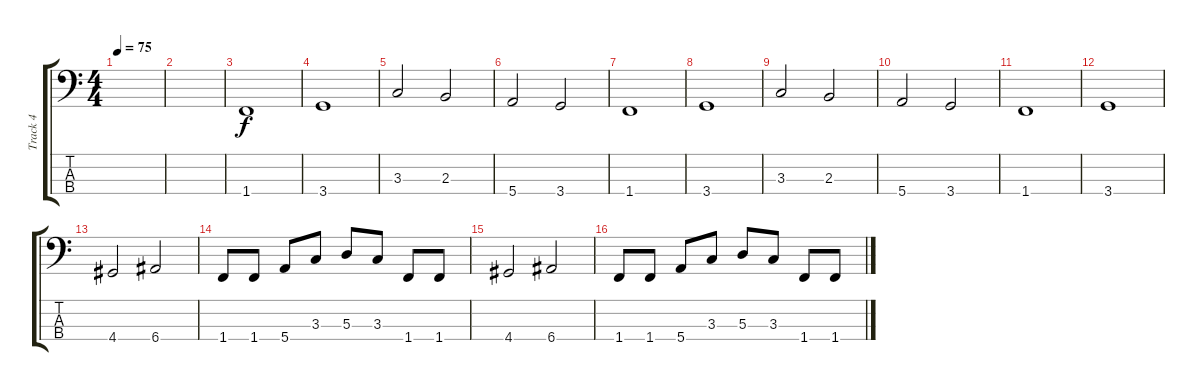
\track ("Track 4" "Track 4") {instrument electricbassfinger}
\staff {score tabs}
\tuning (G2 D2 A1 E1) {hide}
\ts (4 4)
\tempo 75
\clef f4
\ks c
|
|
1.4.1 |
3.4.1 |
3.3.2 2.3.2 |
5.4.2 3.4.2 |
1.4.1 |
3.4.1 |
3.3.2 2.3.2 |
5.4.2 3.4.2 |
1.4.1 |
3.4.1 |
4.4.2 6.4.2 |
1.4.8 1.4.8 5.4.8 3.3.8 5.3.8 3.3.8 1.4.8 1.4.8 |
4.4.2 6.4.2 |
1.4.8 1.4.8 5.4.8 3.3.8 5.3.8 3.3.8 1.4.8 1.4.8
